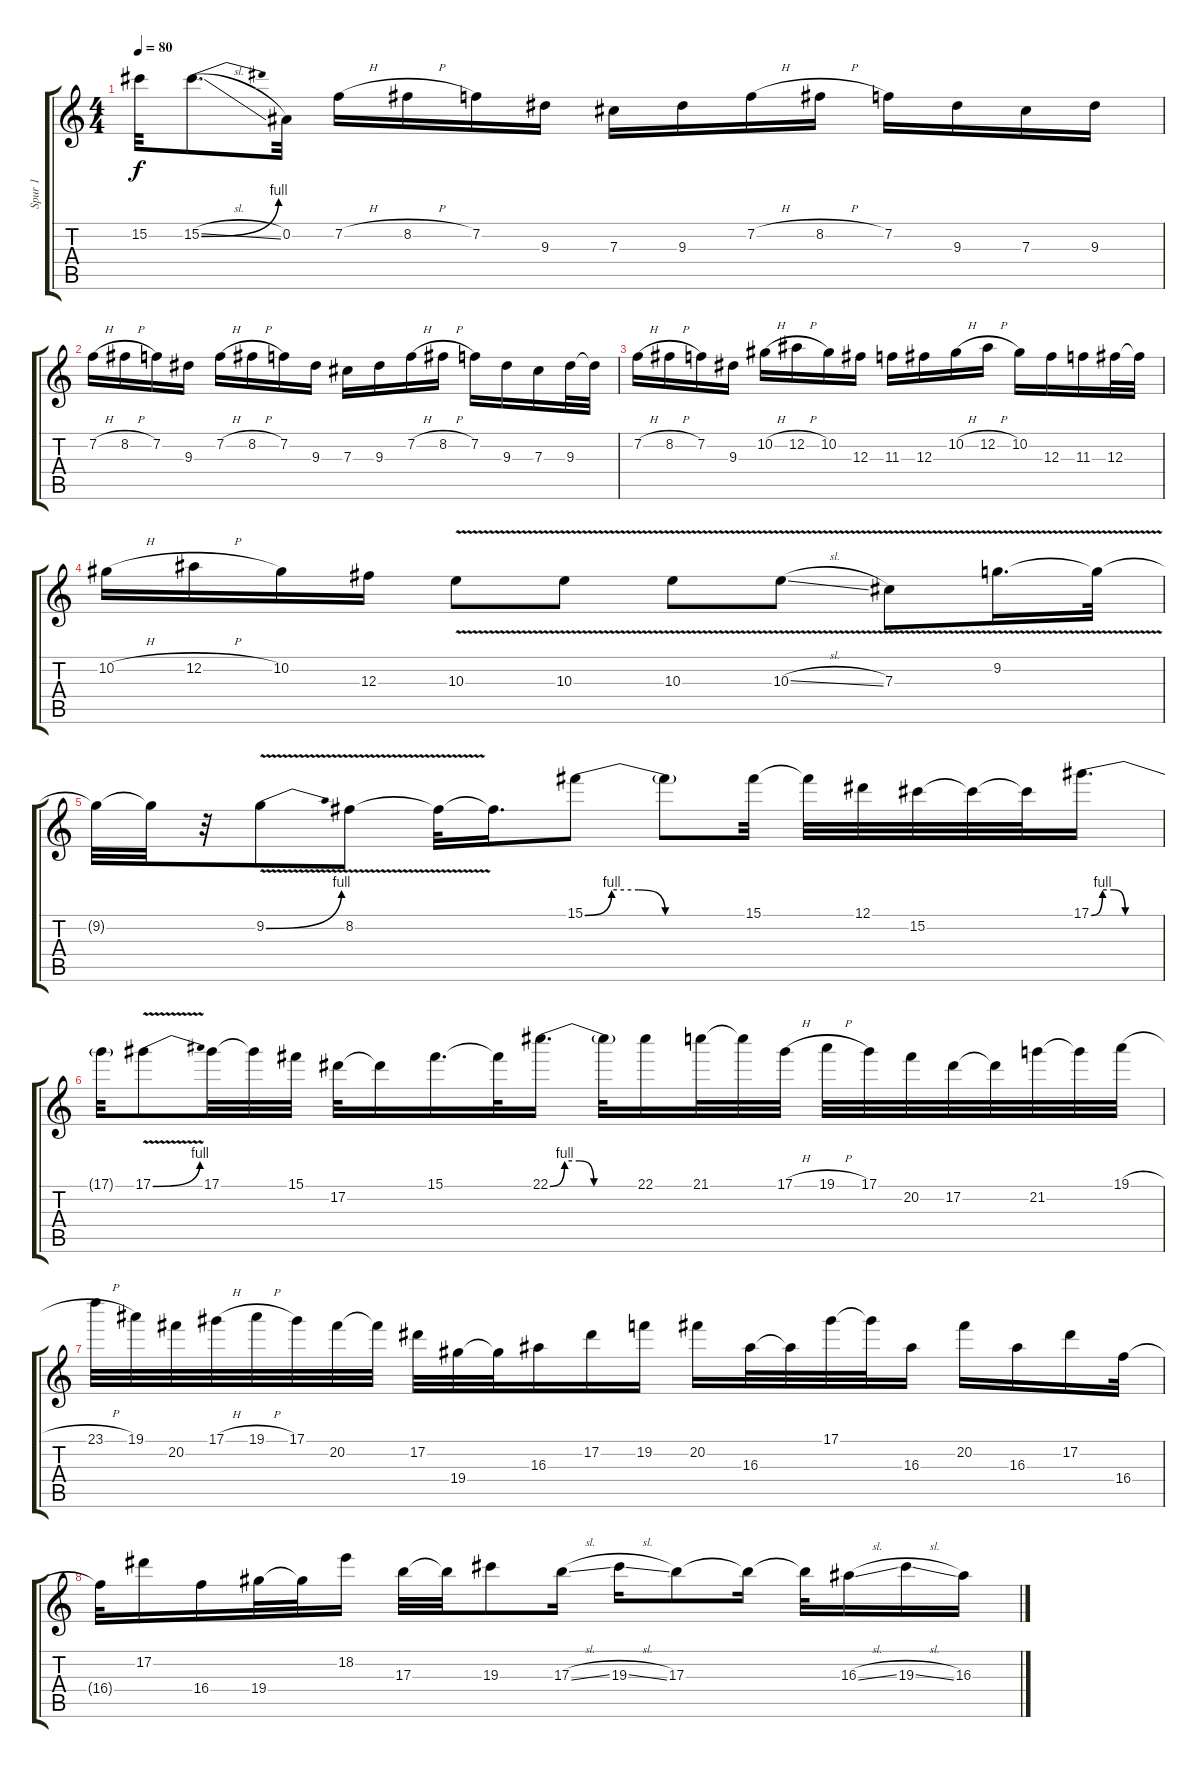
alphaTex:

\track ("Spur 1" "Spur 1") {instrument distortionguitar}
\staff {score tabs}
\tuning (Eb4 Bb3 Gb3 Db3 Ab2 Db2) {hide}
\ts (4 4)
\tempo 80
\clef g2
\ks c
15.2{t}.32{dy f} 15.2{be (bend 0 0 60 4) sl}.8{d} 0.2.32 7.2{h}.16 8.2{h}.16 7.2.16 9.3.16 7.3.16 9.3.16 7.2{h}.16 8.2{h}.16 7.2.16 9.3.16 7.3.16 9.3.16 |
7.2{h}.16 8.2{h}.16 7.2.16 9.3.16 7.2{h}.16 8.2{h}.16 7.2.16 9.3.16 7.3.16 9.3.16 7.2{h}.16 8.2{h}.16 7.2.16 9.3.16 7.3.16 9.3.32 9.3{t}.32 |
7.2{h}.16 8.2{h}.16 7.2.16 9.3.16 10.2{h}.16 12.2{h}.16 10.2.16 12.3.16 11.3.16 12.3.16 10.2{h}.16 12.2{h}.16 10.2.16 12.3.16 11.3.16 12.3.32 12.3{t}.32 |
10.2{h}.16 12.2{h}.16 10.2.16 12.3.16 10.3{v}.8 10.3{v}.8 10.3{v}.8 10.3{v sl}.8 7.3{v}.8 9.2{v}.16{d} 9.2{t}.32 |
9.2{t}.32 9.2{t}.32 r.32 9.2{be (bend 0 0 60 4) v}.8 8.2{v}.8 8.2{t}.32 8.2{t}.16{d} 15.1{be (custom 0 0 10 4 20 4 30 0 60 0)}.8 15.1{t}.8 15.1.32 15.1{t}.32 12.1.32 15.2.32 15.2{t}.32 15.2{t}.32 17.1{be (custom 0 0 10 4 20 4 30 0 60 0)}.16{d} |
17.1{t}.32 17.1{be (bend 0 0 60 4) v}.8 17.1.32 17.1{t}.32 15.1.32 17.2.32 17.2{t}.16 15.1.16{d} 15.1{t}.32 22.1{be (custom 0 0 10 4 20 4 30 0 60 0)}.16{d} 22.1{t}.32 22.1.16 21.1.32 21.1{t}.32 17.1{h}.32 19.1{h}.32 17.1.32 20.2.32 17.2.32 17.2{t}.32 21.2.32 21.2{t}.32 19.1{h}.32 |
23.1{h}.32 19.1.32 20.2.32 17.1{h}.32 19.1{h}.32 17.1.32 20.2.32 20.2{t}.32 17.2.32 19.4.32 19.4{t}.32 16.3.16 17.2.16 19.2.16 20.2.16 16.3.32 16.3{t}.32 17.1.32 17.1{t}.32 16.3.16 20.2.16 16.3.16 17.2.16 16.4.32 |
16.4{t}.32 17.2.16 16.4.16 19.4.32 19.4{t}.32 18.2.16 17.3.32 17.3{t}.32 19.3.8 17.3{sl}.16 19.3{sl}.16 17.3.8 17.3{t}.16 17.3{t}.32 16.3{sl}.16 19.3{sl}.16 16.3.16
